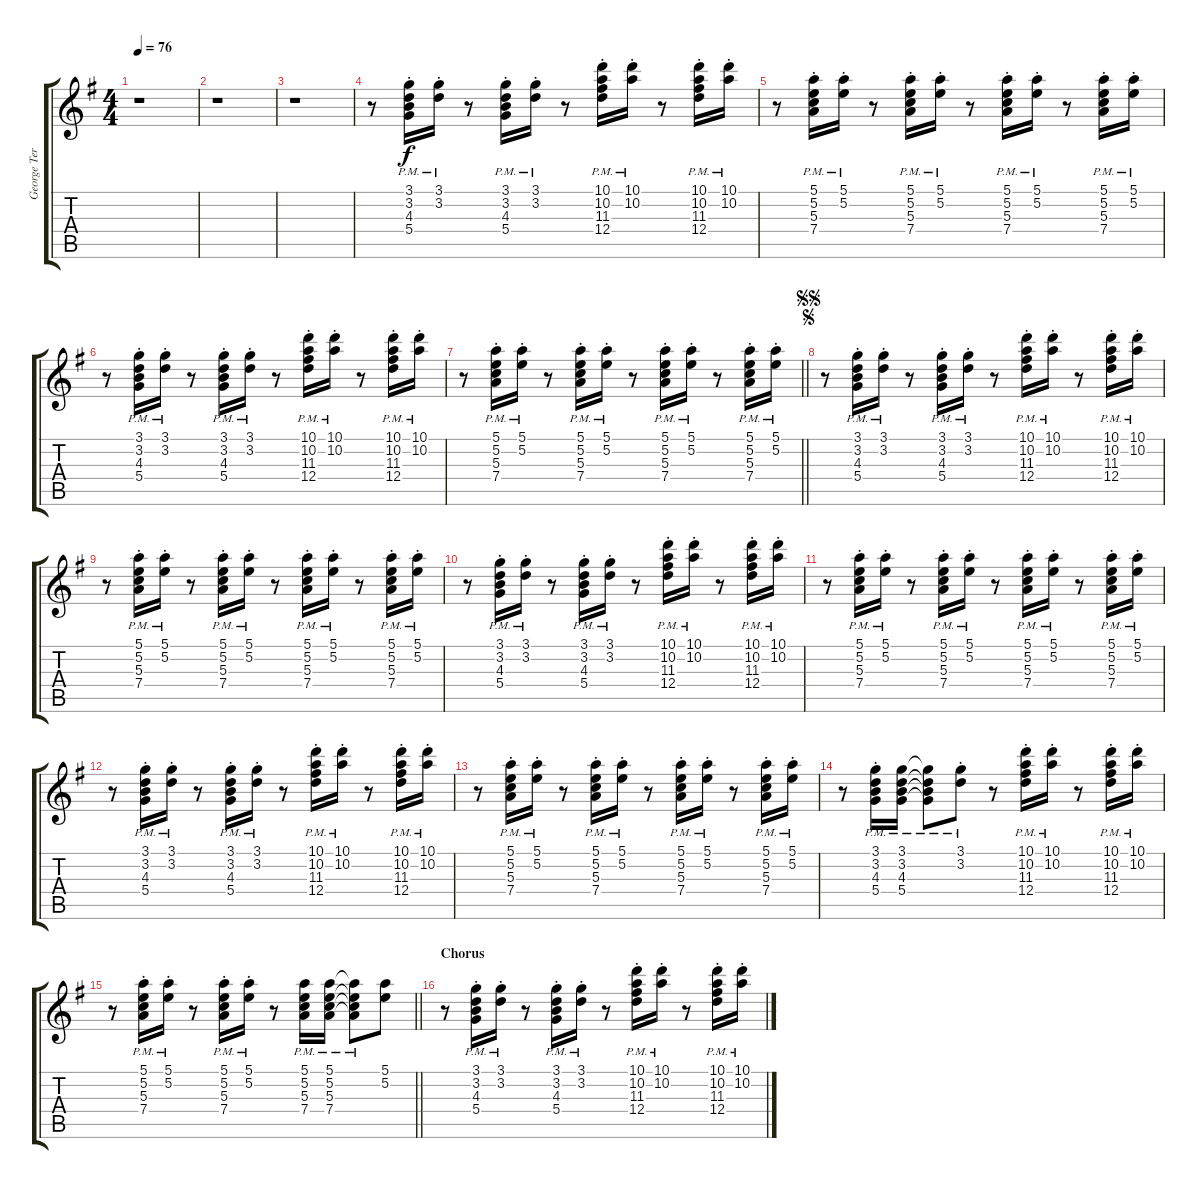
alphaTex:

\track ("George Terry (Clean Gtr.)" "George Ter") {instrument electricguitarclean}
\staff {score tabs}
\tuning (E4 B3 G3 D3 A2 E2) {hide}
\ts (4 4)
\tempo 76
\clef g2
\ks g
r.1{dy f instrument electricguitarclean} |
r.1 |
r.1 |
r.8 (3.1{pm st} 3.2{pm st} 4.3{pm st} 5.4{pm st}).16 (3.1{pm st} 3.2{pm st}).16 r.8 (3.1{pm st} 3.2{pm st} 4.3{pm st} 5.4{pm st}).16 (3.1{pm st} 3.2{pm st}).16 r.8 (10.1{pm st} 10.2{pm st} 11.3{pm st} 12.4{pm st}).16 (10.1{pm st} 10.2{pm st}).16 r.8 (10.1{pm st} 10.2{pm st} 11.3{pm st} 12.4{pm st}).16 (10.1{pm st} 10.2{pm st}).16 |
r.8 (5.1{pm st} 5.2{pm st} 5.3{pm st} 7.4{pm st}).16 (5.1{pm st} 5.2{pm st}).16 r.8 (5.1{pm st} 5.2{pm st} 5.3{pm st} 7.4{pm st}).16 (5.1{pm st} 5.2{pm st}).16 r.8 (5.1{pm st} 5.2{pm st} 5.3{pm st} 7.4{pm st}).16 (5.1{pm st} 5.2{pm st}).16 r.8 (5.1{pm st} 5.2{pm st} 5.3{pm st} 7.4{pm st}).16 (5.1{pm st} 5.2{pm st}).16 |
r.8 (3.1{pm st} 3.2{pm st} 4.3{pm st} 5.4{pm st}).16 (3.1{pm st} 3.2{pm st}).16 r.8 (3.1{pm st} 3.2{pm st} 4.3{pm st} 5.4{pm st}).16 (3.1{pm st} 3.2{pm st}).16 r.8 (10.1{pm st} 10.2{pm st} 11.3{pm st} 12.4{pm st}).16 (10.1{pm st} 10.2{pm st}).16 r.8 (10.1{pm st} 10.2{pm st} 11.3{pm st} 12.4{pm st}).16 (10.1{pm st} 10.2{pm st}).16 |
\barLineRight lightlight
r.8 (5.1{pm st} 5.2{pm st} 5.3{pm st} 7.4{pm st}).16 (5.1{pm st} 5.2{pm st}).16 r.8 (5.1{pm st} 5.2{pm st} 5.3{pm st} 7.4{pm st}).16 (5.1{pm st} 5.2{pm st}).16 r.8 (5.1{pm st} 5.2{pm st} 5.3{pm st} 7.4{pm st}).16 (5.1{pm st} 5.2{pm st}).16 r.8 (5.1{pm st} 5.2{pm st} 5.3{pm st} 7.4{pm st}).16 (5.1{pm st} 5.2{pm st}).16 |
\jump segno
\jump segnosegno
r.8 (3.1{pm st} 3.2{pm st} 4.3{pm st} 5.4{pm st}).16 (3.1{pm st} 3.2{pm st}).16 r.8 (3.1{pm st} 3.2{pm st} 4.3{pm st} 5.4{pm st}).16 (3.1{pm st} 3.2{pm st}).16 r.8 (10.1{pm st} 10.2{pm st} 11.3{pm st} 12.4{pm st}).16 (10.1{pm st} 10.2{pm st}).16 r.8 (10.1{pm st} 10.2{pm st} 11.3{pm st} 12.4{pm st}).16 (10.1{pm st} 10.2{pm st}).16 |
r.8 (5.1{pm st} 5.2{pm st} 5.3{pm st} 7.4{pm st}).16 (5.1{pm st} 5.2{pm st}).16 r.8 (5.1{pm st} 5.2{pm st} 5.3{pm st} 7.4{pm st}).16 (5.1{pm st} 5.2{pm st}).16 r.8 (5.1{pm st} 5.2{pm st} 5.3{pm st} 7.4{pm st}).16 (5.1{pm st} 5.2{pm st}).16 r.8 (5.1{pm st} 5.2{pm st} 5.3{pm st} 7.4{pm st}).16 (5.1{pm st} 5.2{pm st}).16 |
r.8 (3.1{pm st} 3.2{pm st} 4.3{pm st} 5.4{pm st}).16 (3.1{pm st} 3.2{pm st}).16 r.8 (3.1{pm st} 3.2{pm st} 4.3{pm st} 5.4{pm st}).16 (3.1{pm st} 3.2{pm st}).16 r.8 (10.1{pm st} 10.2{pm st} 11.3{pm st} 12.4{pm st}).16 (10.1{pm st} 10.2{pm st}).16 r.8 (10.1{pm st} 10.2{pm st} 11.3{pm st} 12.4{pm st}).16 (10.1{pm st} 10.2{pm st}).16 |
r.8 (5.1{pm st} 5.2{pm st} 5.3{pm st} 7.4{pm st}).16 (5.1{pm st} 5.2{pm st}).16 r.8 (5.1{pm st} 5.2{pm st} 5.3{pm st} 7.4{pm st}).16 (5.1{pm st} 5.2{pm st}).16 r.8 (5.1{pm st} 5.2{pm st} 5.3{pm st} 7.4{pm st}).16 (5.1{pm st} 5.2{pm st}).16 r.8 (5.1{pm st} 5.2{pm st} 5.3{pm st} 7.4{pm st}).16 (5.1{pm st} 5.2{pm st}).16 |
r.8 (3.1{pm st} 3.2{pm st} 4.3{pm st} 5.4{pm st}).16 (3.1{pm st} 3.2{pm st}).16 r.8 (3.1{pm st} 3.2{pm st} 4.3{pm st} 5.4{pm st}).16 (3.1{pm st} 3.2{pm st}).16 r.8 (10.1{pm st} 10.2{pm st} 11.3{pm st} 12.4{pm st}).16 (10.1{pm st} 10.2{pm st}).16 r.8 (10.1{pm st} 10.2{pm st} 11.3{pm st} 12.4{pm st}).16 (10.1{pm st} 10.2{pm st}).16 |
r.8 (5.1{pm st} 5.2{pm st} 5.3{pm st} 7.4{pm st}).16 (5.1{pm st} 5.2{pm st}).16 r.8 (5.1{pm st} 5.2{pm st} 5.3{pm st} 7.4{pm st}).16 (5.1{pm st} 5.2{pm st}).16 r.8 (5.1{pm st} 5.2{pm st} 5.3{pm st} 7.4{pm st}).16 (5.1{pm st} 5.2{pm st}).16 r.8 (5.1{pm st} 5.2{pm st} 5.3{pm st} 7.4{pm st}).16 (5.1{pm st} 5.2{pm st}).16 |
r.8 (3.1{pm st} 3.2{pm st} 4.3{pm st} 5.4{pm st}).16 (3.1{pm} 3.2{pm} 4.3{pm} 5.4{pm}).16 (3.1{pm t} 3.2{pm t} 4.3{pm t} 5.4{pm t}).8 (3.1{pm st} 3.2{pm st}).8 r.8 (10.1{pm st} 10.2{pm st} 11.3{pm st} 12.4{pm st}).16 (10.1{pm st} 10.2{pm st}).16 r.8 (10.1{pm st} 10.2{pm st} 11.3{pm st} 12.4{pm st}).16 (10.1{pm st} 10.2{pm st}).16 |
\barLineRight lightlight
r.8 (5.1{pm st} 5.2{pm st} 5.3{pm st} 7.4{pm st}).16 (5.1{pm st} 5.2{pm st}).16 r.8 (5.1{pm st} 5.2{pm st} 5.3{pm st} 7.4{pm st}).16 (5.1{pm st} 5.2{pm st}).16 r.8 (5.1{pm} 5.2{pm} 5.3{pm} 7.4{pm}).16 (5.1{pm} 5.2{pm} 5.3{pm} 7.4{pm}).16 (5.1{pm t} 5.2{pm t} 5.3{pm t} 7.4{pm t}).8 (5.1 5.2).8 |
\section ("" "Chorus")
r.8 (3.1{pm st} 3.2{pm st} 4.3{pm st} 5.4{pm st}).16 (3.1{pm st} 3.2{pm st}).16 r.8 (3.1{pm st} 3.2{pm st} 4.3{pm st} 5.4{pm st}).16 (3.1{pm st} 3.2{pm st}).16 r.8 (10.1{pm st} 10.2{pm st} 11.3{pm st} 12.4{pm st}).16 (10.1{pm st} 10.2{pm st}).16 r.8 (10.1{pm st} 10.2{pm st} 11.3{pm st} 12.4{pm st}).16 (10.1{pm st} 10.2{pm st}).16
